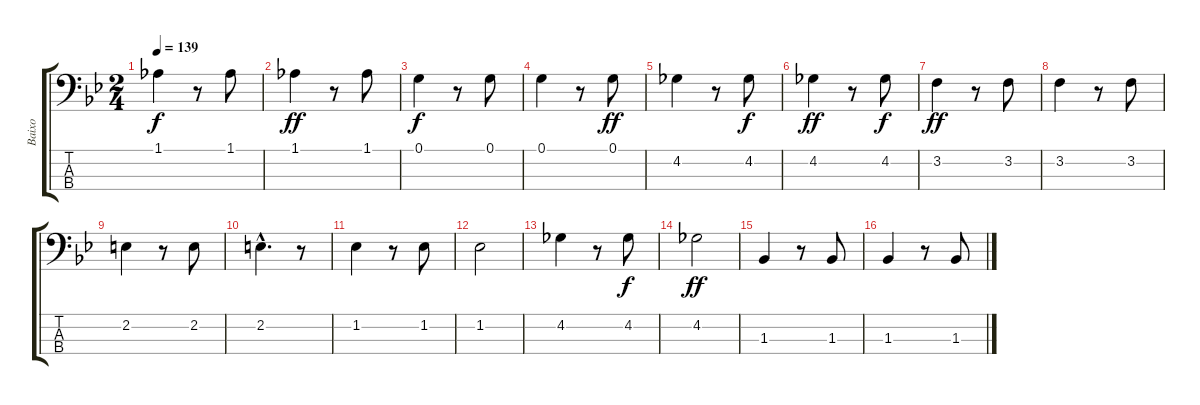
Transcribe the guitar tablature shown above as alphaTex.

\track ("Baixo" "Baixo") {instrument electricbassfinger}
\staff {score tabs}
\tuning (G2 D2 A1 E1) {hide}
\ts (2 4)
\tempo 139
\clef f4
\ks bb
1.1.4{dy f} r.8 1.1.8 |
1.1.4{dy ff} r.8 1.1.8 |
0.1.4{dy f} r.8 0.1.8 |
0.1.4 r.8 0.1.8{dy ff} |
4.2.4 r.8 4.2.8{dy f} |
4.2.4{dy ff} r.8 4.2.8{dy f} |
3.2.4{dy ff} r.8 3.2.8 |
3.2.4 r.8 3.2.8 |
2.2.4 r.8 2.2.8 |
2.2{hac}.4{d} r.8 |
1.2.4 r.8 1.2.8 |
1.2.2 |
4.2.4 r.8 4.2.8{dy f} |
4.2.2{dy ff} |
1.3.4 r.8 1.3.8 |
1.3.4 r.8 1.3.8
